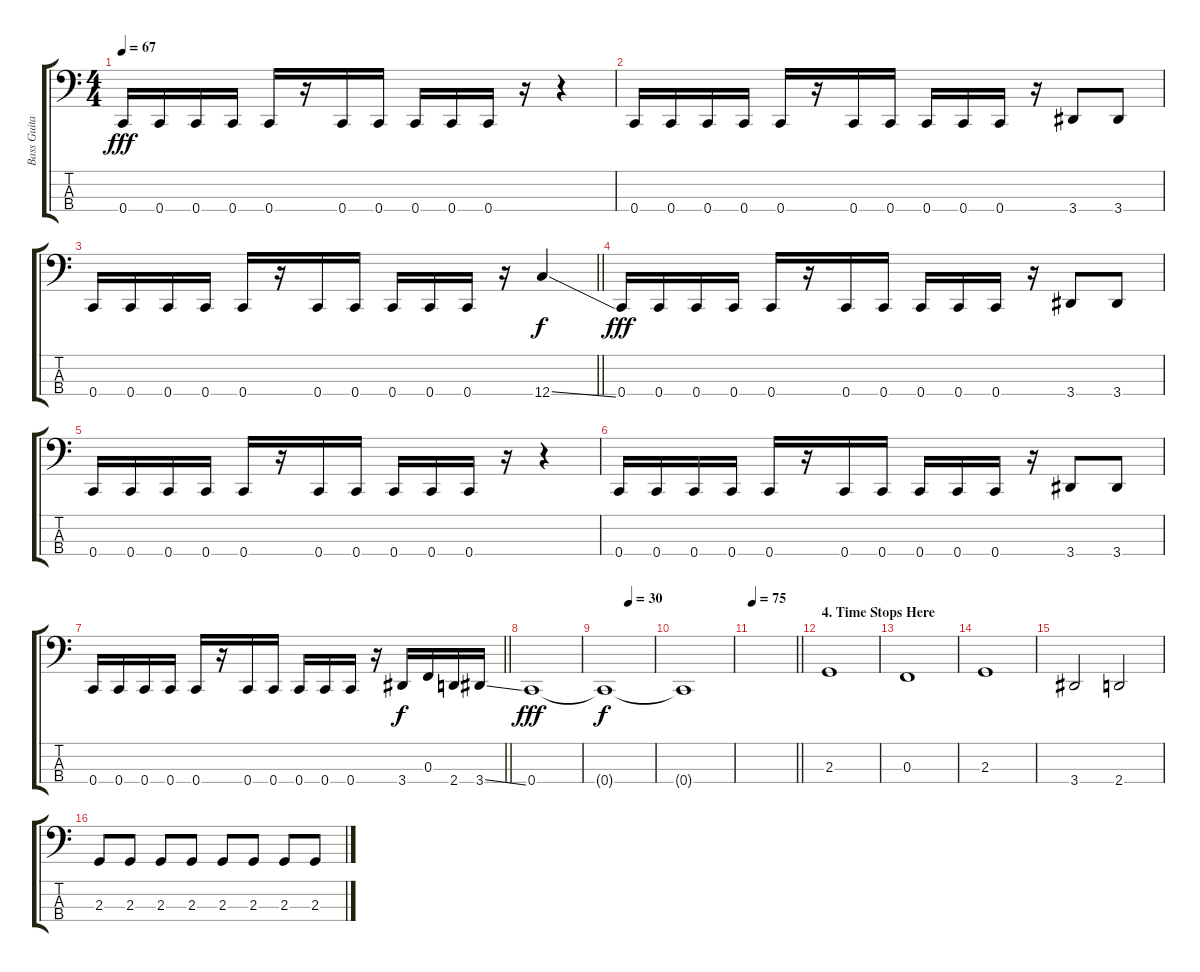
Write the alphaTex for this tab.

\track ("Bass Guitar" "Bass Guita") {instrument electricbassfinger}
\staff {score tabs}
\tuning (Eb2 Bb1 F1 C1) {hide}
\ts (4 4)
\tempo 67
\clef f4
\ks c
0.4.16{dy fff} 0.4.16 0.4.16 0.4.16 0.4.16 r.16 0.4.16 0.4.16 0.4.16 0.4.16 0.4.16 r.16 r.4 |
0.4.16 0.4.16 0.4.16 0.4.16 0.4.16 r.16 0.4.16 0.4.16 0.4.16 0.4.16 0.4.16 r.16 3.4.8 3.4.8 |
\barLineRight lightlight
0.4.16 0.4.16 0.4.16 0.4.16 0.4.16 r.16 0.4.16 0.4.16 0.4.16 0.4.16 0.4.16 r.16 12.4{ss}.4{dy f} |
0.4.16{dy fff} 0.4.16 0.4.16 0.4.16 0.4.16 r.16 0.4.16 0.4.16 0.4.16 0.4.16 0.4.16 r.16 3.4.8 3.4.8 |
0.4.16 0.4.16 0.4.16 0.4.16 0.4.16 r.16 0.4.16 0.4.16 0.4.16 0.4.16 0.4.16 r.16 r.4 |
0.4.16 0.4.16 0.4.16 0.4.16 0.4.16 r.16 0.4.16 0.4.16 0.4.16 0.4.16 0.4.16 r.16 3.4.8 3.4.8 |
\barLineRight lightlight
0.4.16 0.4.16 0.4.16 0.4.16 0.4.16 r.16 0.4.16 0.4.16 0.4.16 0.4.16 0.4.16 r.16 3.4.16{dy f} 0.3.16 2.4.16 3.4{ss}.16 |
0.4.1{dy fff volume 0} |
\tempo (30 0.5)
0.4{t}.1{dy f} |
0.4{t}.1 |
\tempo 75
\barLineRight lightlight
|
\section ("" "4. Time Stops Here")
2.3.1 |
0.3.1 |
2.3.1 |
3.4.2 2.4.2 |
2.3.8 2.3.8 2.3.8 2.3.8 2.3.8 2.3.8 2.3.8 2.3.8
